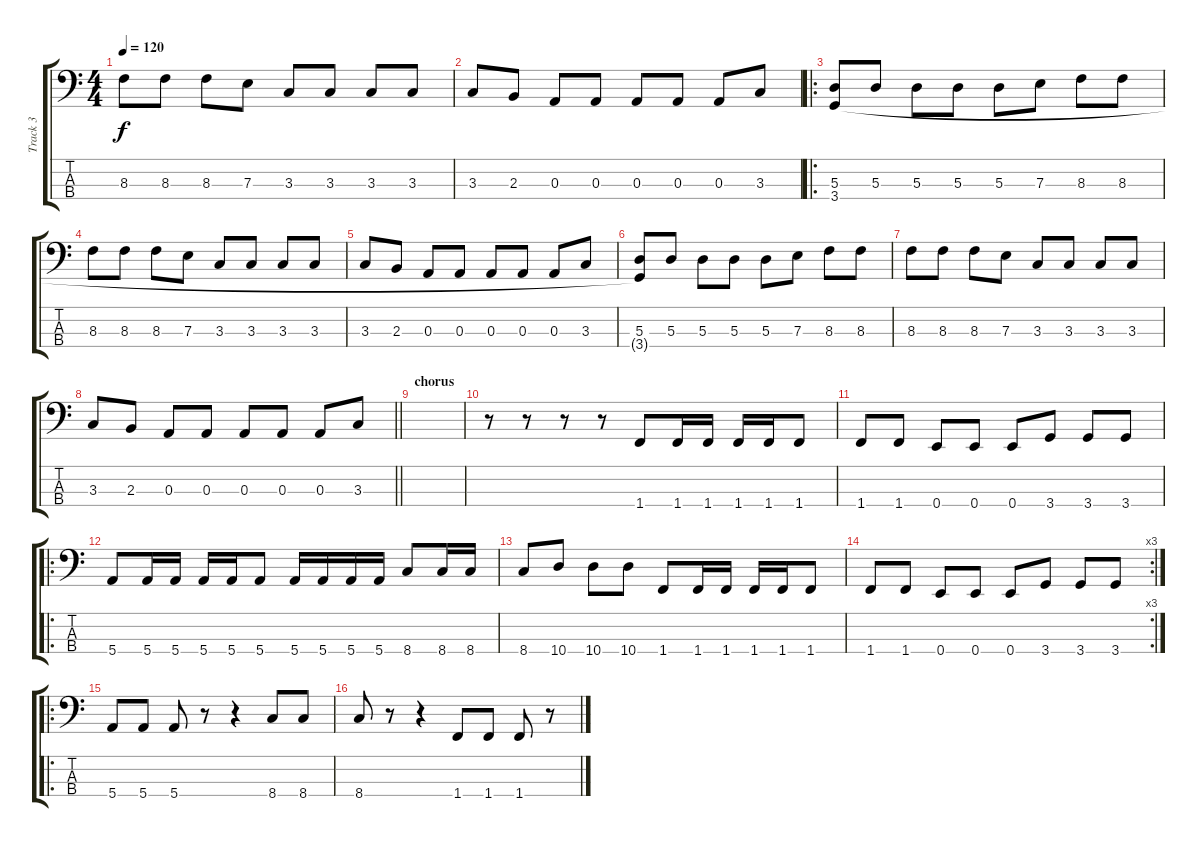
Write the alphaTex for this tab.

\track ("Track 3" "Track 3") {instrument electricbassfinger}
\staff {score tabs}
\tuning (G2 D2 A1 E1) {hide}
\ts (4 4)
\tempo 120
\clef f4
\ks c
8.3.8{dy f} 8.3.8 8.3.8 7.3.8 3.3.8 3.3.8 3.3.8 3.3.8 |
3.3.8 2.3.8 0.3.8 0.3.8 0.3.8 0.3.8 0.3.8 3.3.8 |
\ro
(5.3 3.4{t}).8 5.3.8 5.3.8 5.3.8 5.3.8 7.3.8 8.3.8 8.3.8 |
8.3.8 8.3.8 8.3.8 7.3.8 3.3.8 3.3.8 3.3.8 3.3.8 |
3.3.8 2.3.8 0.3.8 0.3.8 0.3.8 0.3.8 0.3.8 3.3.8 |
(5.3 3.4{t}).8 5.3.8 5.3.8 5.3.8 5.3.8 7.3.8 8.3.8 8.3.8 |
8.3.8 8.3.8 8.3.8 7.3.8 3.3.8 3.3.8 3.3.8 3.3.8 |
\barLineRight lightlight
3.3.8 2.3.8 0.3.8 0.3.8 0.3.8 0.3.8 0.3.8 3.3.8 |
\section ("" "chorus")
|
r.8 r.8 r.8 r.8 1.4.8 1.4.16 1.4.16 1.4.16 1.4.16 1.4.8 |
1.4.8 1.4.8 0.4.8 0.4.8 0.4.8 3.4.8 3.4.8 3.4.8 |
\ro
5.4.8 5.4.16 5.4.16 5.4.16 5.4.16 5.4.8 5.4.16 5.4.16 5.4.16 5.4.16 8.4.8 8.4.16 8.4.16 |
8.4.8 10.4.8 10.4.8 10.4.8 1.4.8 1.4.16 1.4.16 1.4.16 1.4.16 1.4.8 |
\rc 3
1.4.8 1.4.8 0.4.8 0.4.8 0.4.8 3.4.8 3.4.8 3.4.8 |
\ro
5.4.8 5.4.8 5.4.8 r.8 r.4 8.4.8 8.4.8 |
8.4.8 r.8 r.4 1.4.8 1.4.8 1.4.8 r.8
